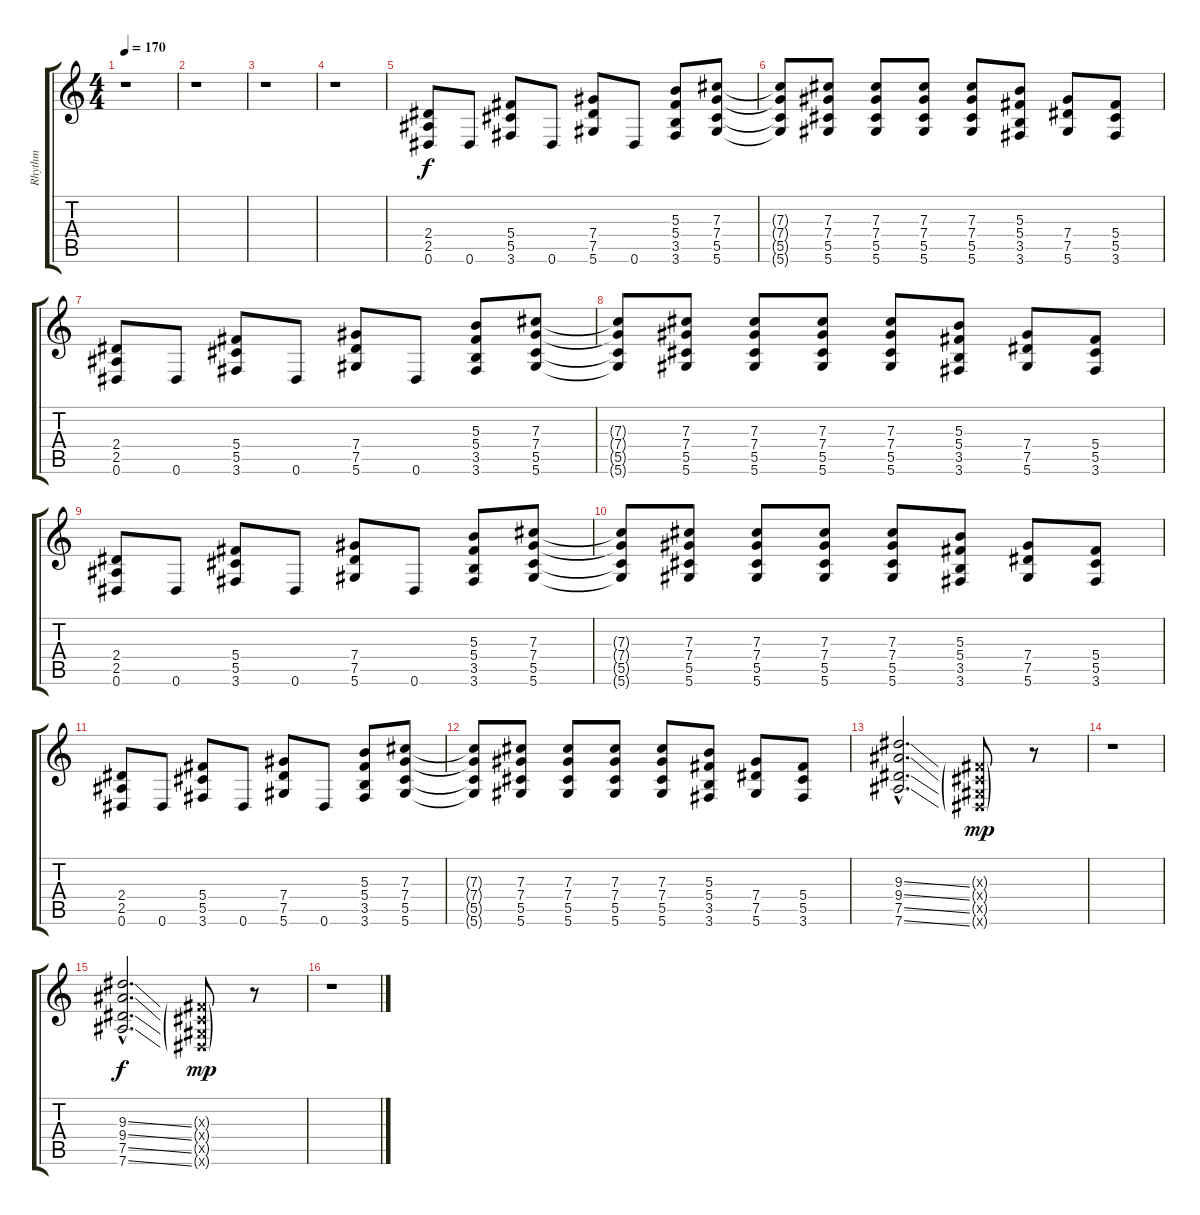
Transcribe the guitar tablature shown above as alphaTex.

\track ("Rhythm" "Rhythm") {instrument distortionguitar}
\staff {score tabs}
\tuning (Eb4 Bb3 Gb3 Db3 Ab2 Eb2) {hide}
\ts (4 4)
\tempo 170
\clef g2
\ks c
r.1{dy f instrument distortionguitar} |
r.1 |
r.1 |
r.1 |
(2.4 2.5 0.6).8 0.6.8 (5.4 5.5 3.6).8 0.6.8 (7.4 7.5 5.6).8 0.6.8 (5.3 5.4 3.5 3.6).8 (7.3 7.4 5.5 5.6).8 |
(7.3{t} 7.4{t} 5.5{t} 5.6{t}).8 (7.3 7.4 5.5 5.6).8 (7.3 7.4 5.5 5.6).8 (7.3 7.4 5.5 5.6).8 (7.3 7.4 5.5 5.6).8 (5.3 5.4 3.5 3.6).8 (7.4 7.5 5.6).8 (5.4 5.5 3.6).8 |
(2.4 2.5 0.6).8 0.6.8 (5.4 5.5 3.6).8 0.6.8 (7.4 7.5 5.6).8 0.6.8 (5.3 5.4 3.5 3.6).8 (7.3 7.4 5.5 5.6).8 |
(7.3{t} 7.4{t} 5.5{t} 5.6{t}).8 (7.3 7.4 5.5 5.6).8 (7.3 7.4 5.5 5.6).8 (7.3 7.4 5.5 5.6).8 (7.3 7.4 5.5 5.6).8 (5.3 5.4 3.5 3.6).8 (7.4 7.5 5.6).8 (5.4 5.5 3.6).8 |
(2.4 2.5 0.6).8 0.6.8 (5.4 5.5 3.6).8 0.6.8 (7.4 7.5 5.6).8 0.6.8 (5.3 5.4 3.5 3.6).8 (7.3 7.4 5.5 5.6).8 |
(7.3{t} 7.4{t} 5.5{t} 5.6{t}).8 (7.3 7.4 5.5 5.6).8 (7.3 7.4 5.5 5.6).8 (7.3 7.4 5.5 5.6).8 (7.3 7.4 5.5 5.6).8 (5.3 5.4 3.5 3.6).8 (7.4 7.5 5.6).8 (5.4 5.5 3.6).8 |
(2.4 2.5 0.6).8 0.6.8 (5.4 5.5 3.6).8 0.6.8 (7.4 7.5 5.6).8 0.6.8 (5.3 5.4 3.5 3.6).8 (7.3 7.4 5.5 5.6).8 |
(7.3{t} 7.4{t} 5.5{t} 5.6{t}).8 (7.3 7.4 5.5 5.6).8 (7.3 7.4 5.5 5.6).8 (7.3 7.4 5.5 5.6).8 (7.3 7.4 5.5 5.6).8 (5.3 5.4 3.5 3.6).8 (7.4 7.5 5.6).8 (5.4 5.5 3.6).8 |
(9.3{ss hac} 9.4{ss hac} 7.5{ss hac} 7.6{ss hac}).2{d} (0.3{g x} 0.4{g x} 0.5{g x} 0.6{g x}).8{dy mp} r.8 |
r.1 |
(9.3{ss hac} 9.4{ss hac} 7.5{ss hac} 7.6{ss hac}).2{d dy f} (0.3{g x} 0.4{g x} 0.5{g x} 0.6{g x}).8{dy mp} r.8 |
r.1
